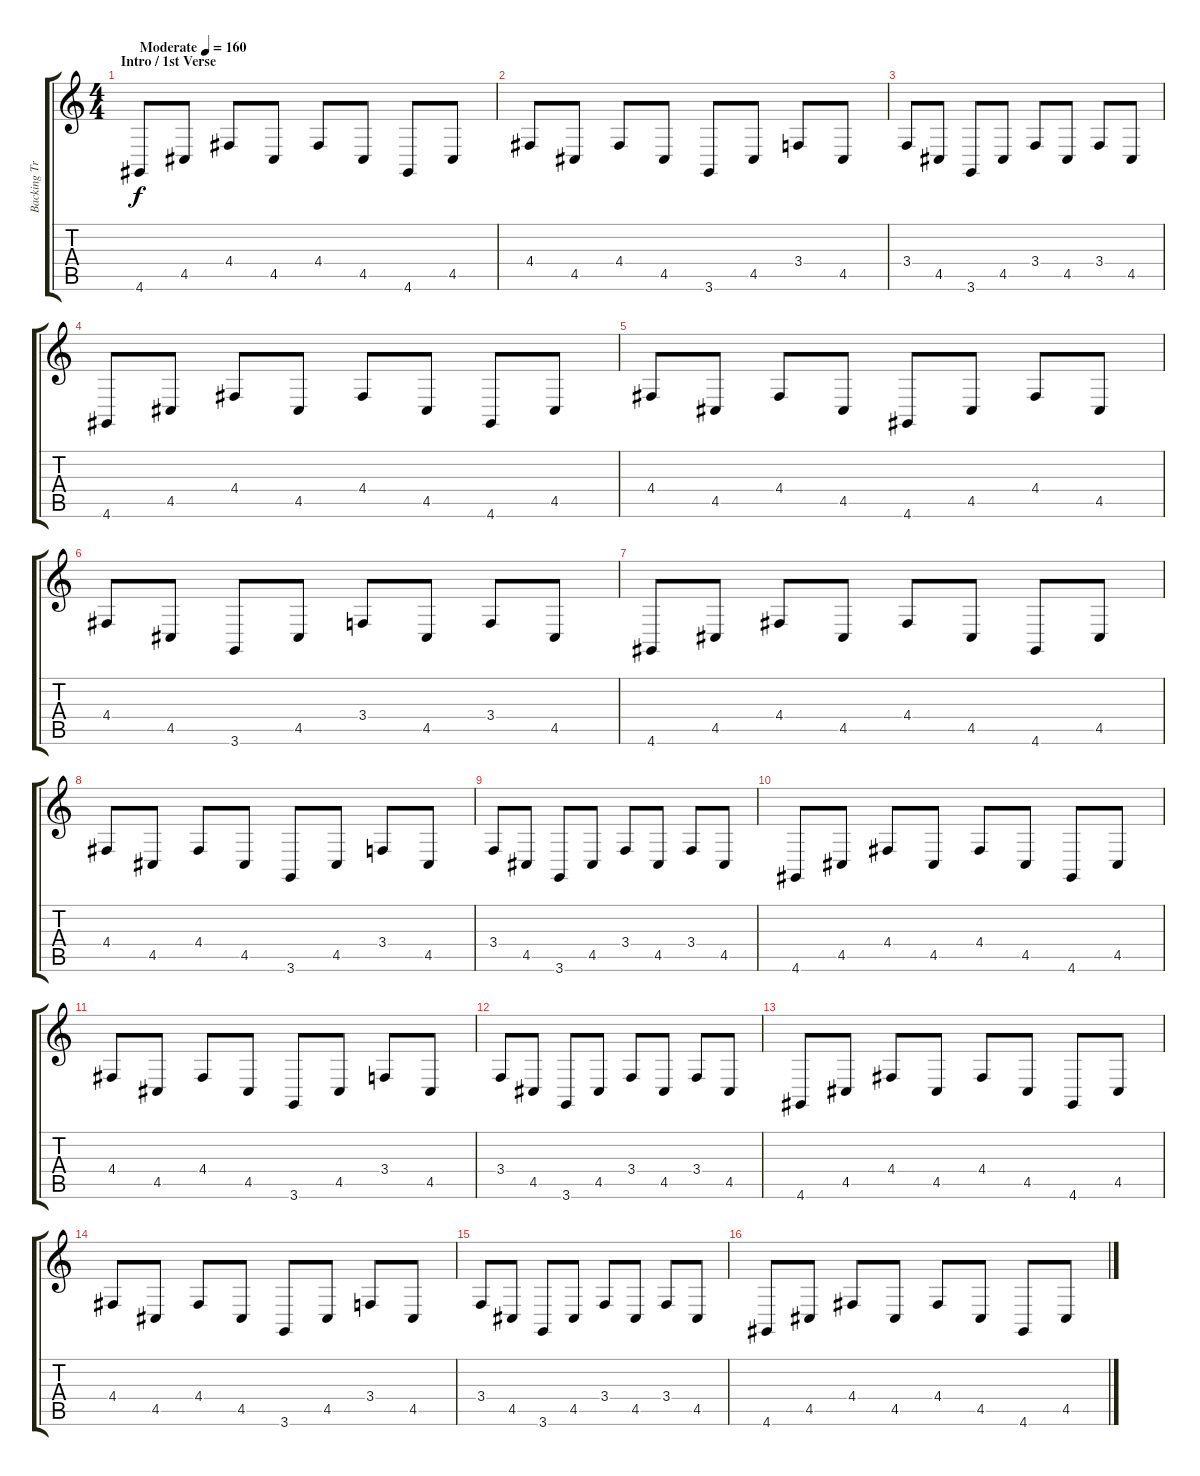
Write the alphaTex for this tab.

\track ("Backing Track" "Backing Tr") {instrument violin}
\staff {score tabs}
\tuning (E4 B3 G3 D3 A2 E2) {hide}
\ts (4 4)
\section ("" "Intro / 1st Verse")
\tempo (160 "Moderate")
\clef g2
\ks c
4.6.8{dy f instrument violin} 4.5.8 4.4.8 4.5.8 4.4.8 4.5.8 4.6.8 4.5.8 |
4.4.8 4.5.8 4.4.8 4.5.8 3.6.8 4.5.8 3.4.8 4.5.8 |
3.4.8 4.5.8 3.6.8 4.5.8 3.4.8 4.5.8 3.4.8 4.5.8 |
4.6.8 4.5.8 4.4.8 4.5.8 4.4.8 4.5.8 4.6.8 4.5.8 |
4.4.8 4.5.8 4.4.8 4.5.8 4.6.8 4.5.8 4.4.8 4.5.8 |
4.4.8 4.5.8 3.6.8 4.5.8 3.4.8 4.5.8 3.4.8 4.5.8 |
4.6.8 4.5.8 4.4.8 4.5.8 4.4.8 4.5.8 4.6.8 4.5.8 |
4.4.8 4.5.8 4.4.8 4.5.8 3.6.8 4.5.8 3.4.8 4.5.8 |
3.4.8 4.5.8 3.6.8 4.5.8 3.4.8 4.5.8 3.4.8 4.5.8 |
4.6.8 4.5.8 4.4.8 4.5.8 4.4.8 4.5.8 4.6.8 4.5.8 |
4.4.8 4.5.8 4.4.8 4.5.8 3.6.8 4.5.8 3.4.8 4.5.8 |
3.4.8 4.5.8 3.6.8 4.5.8 3.4.8 4.5.8 3.4.8 4.5.8 |
4.6.8 4.5.8 4.4.8 4.5.8 4.4.8 4.5.8 4.6.8 4.5.8 |
4.4.8 4.5.8 4.4.8 4.5.8 3.6.8 4.5.8 3.4.8 4.5.8 |
3.4.8 4.5.8 3.6.8 4.5.8 3.4.8 4.5.8 3.4.8 4.5.8 |
4.6.8 4.5.8 4.4.8 4.5.8 4.4.8 4.5.8 4.6.8 4.5.8
